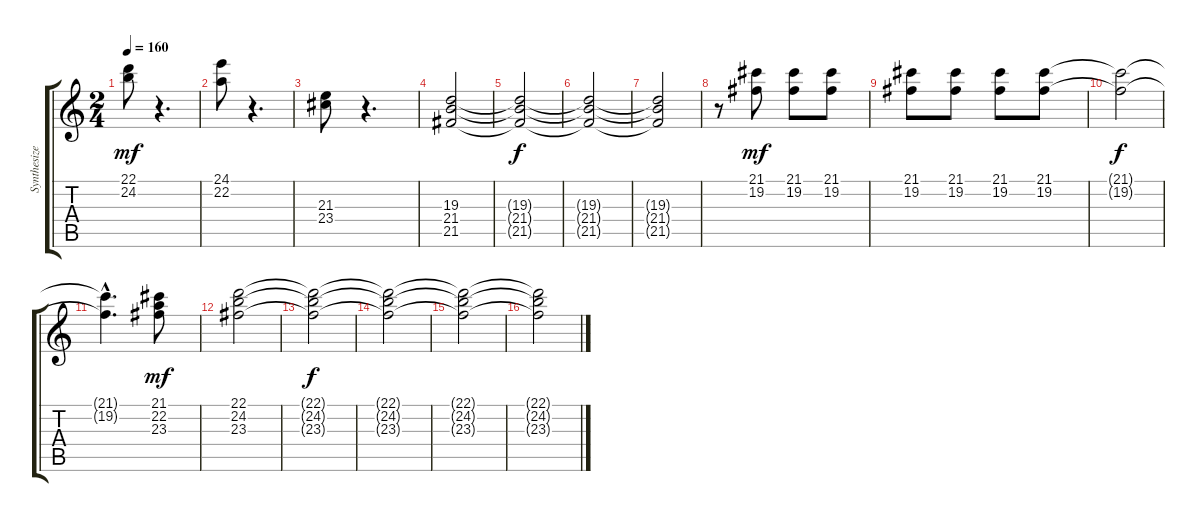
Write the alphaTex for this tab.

\track ("Synthesizer(strings)" "Synthesize") {instrument stringensemble1}
\staff {score tabs}
\tuning (E4 B3 G3 D3 A2 E2) {hide}
\ts (2 4)
\tempo 160
\clef g2
\ks c
(22.1 24.2).8{dy mf} r.4{d} |
(24.1 22.2).8 r.4{d} |
(21.3 23.4).8 r.4{d} |
(19.3 21.4 21.5).2 |
(19.3{t} 21.4{t} 21.5{t}).2{dy f} |
(19.3{t} 21.4{t} 21.5{t}).2 |
(19.3{t} 21.4{t} 21.5{t}).2 |
r.8 (21.1 19.2).8{dy mf} (21.1 19.2).8 (21.1 19.2).8 |
(21.1 19.2).8 (21.1 19.2).8 (21.1 19.2).8 (21.1 19.2).8 |
(21.1{t} 19.2{t}).2{dy f} |
(21.1{hac t} 19.2{hac t}).4{d} (21.1 22.2 23.3).8{dy mf} |
(22.1 24.2 23.3).2 |
(22.1{t} 24.2{t} 23.3{t}).2{dy f} |
(22.1{t} 24.2{t} 23.3{t}).2 |
(22.1{t} 24.2{t} 23.3{t}).2 |
(22.1{t} 24.2{t} 23.3{t}).2
